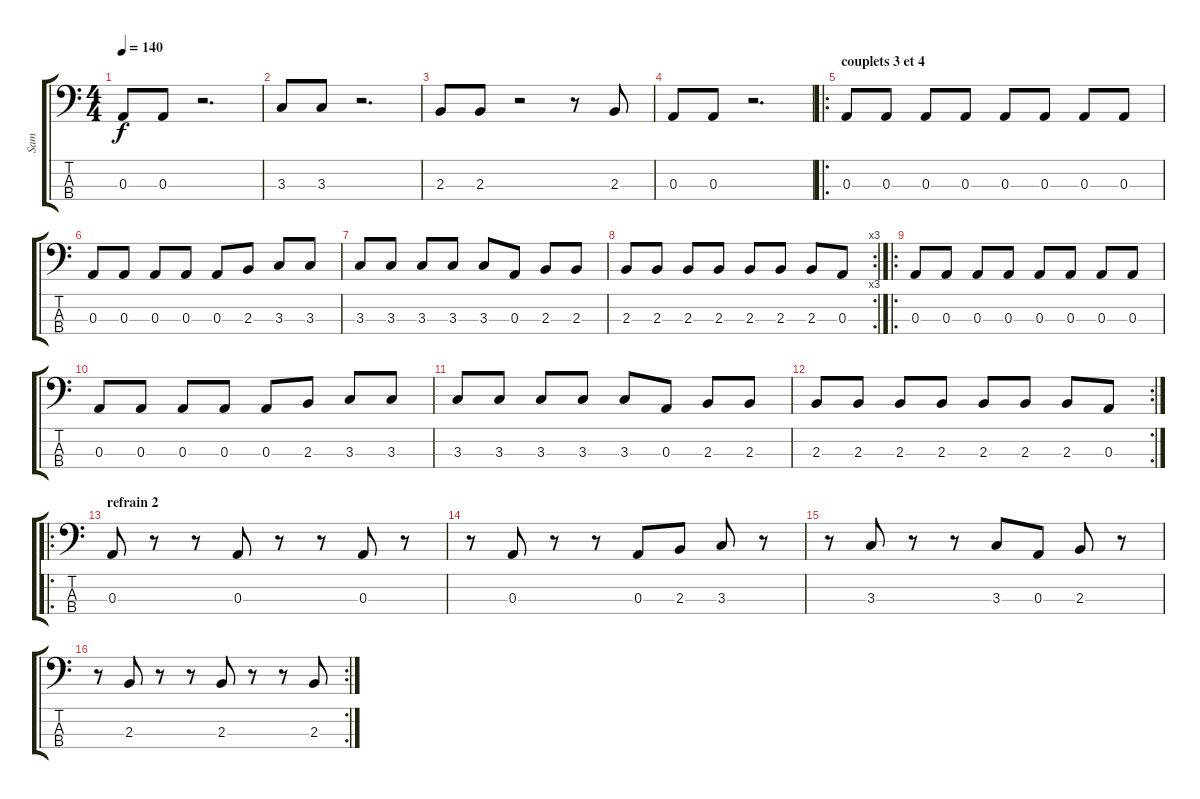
\track ("Sam" "Sam") {instrument electricbassfinger}
\staff {score tabs}
\tuning (G2 D2 A1 E1) {hide}
\ts (4 4)
\tempo 140
\clef f4
\ks c
0.3.8{dy f} 0.3.8 r.2{d} |
3.3.8 3.3.8 r.2{d} |
2.3.8 2.3.8 r.2 r.8 2.3.8 |
0.3.8 0.3.8 r.2{d} |
\ro
\section ("" "couplets 3 et 4")
0.3.8 0.3.8 0.3.8 0.3.8 0.3.8 0.3.8 0.3.8 0.3.8 |
0.3.8 0.3.8 0.3.8 0.3.8 0.3.8 2.3.8 3.3.8 3.3.8 |
3.3.8 3.3.8 3.3.8 3.3.8 3.3.8 0.3.8 2.3.8 2.3.8 |
\rc 3
2.3.8 2.3.8 2.3.8 2.3.8 2.3.8 2.3.8 2.3.8 0.3.8 |
\ro
0.3.8 0.3.8 0.3.8 0.3.8 0.3.8 0.3.8 0.3.8 0.3.8 |
0.3.8 0.3.8 0.3.8 0.3.8 0.3.8 2.3.8 3.3.8 3.3.8 |
3.3.8 3.3.8 3.3.8 3.3.8 3.3.8 0.3.8 2.3.8 2.3.8 |
\rc 2
2.3.8 2.3.8 2.3.8 2.3.8 2.3.8 2.3.8 2.3.8 0.3.8 |
\ro
\section ("" "refrain 2")
0.3.8 r.8 r.8 0.3.8 r.8 r.8 0.3.8 r.8 |
r.8 0.3.8 r.8 r.8 0.3.8 2.3.8 3.3.8 r.8 |
r.8 3.3.8 r.8 r.8 3.3.8 0.3.8 2.3.8 r.8 |
\rc 2
r.8 2.3.8 r.8 r.8 2.3.8 r.8 r.8 2.3.8
